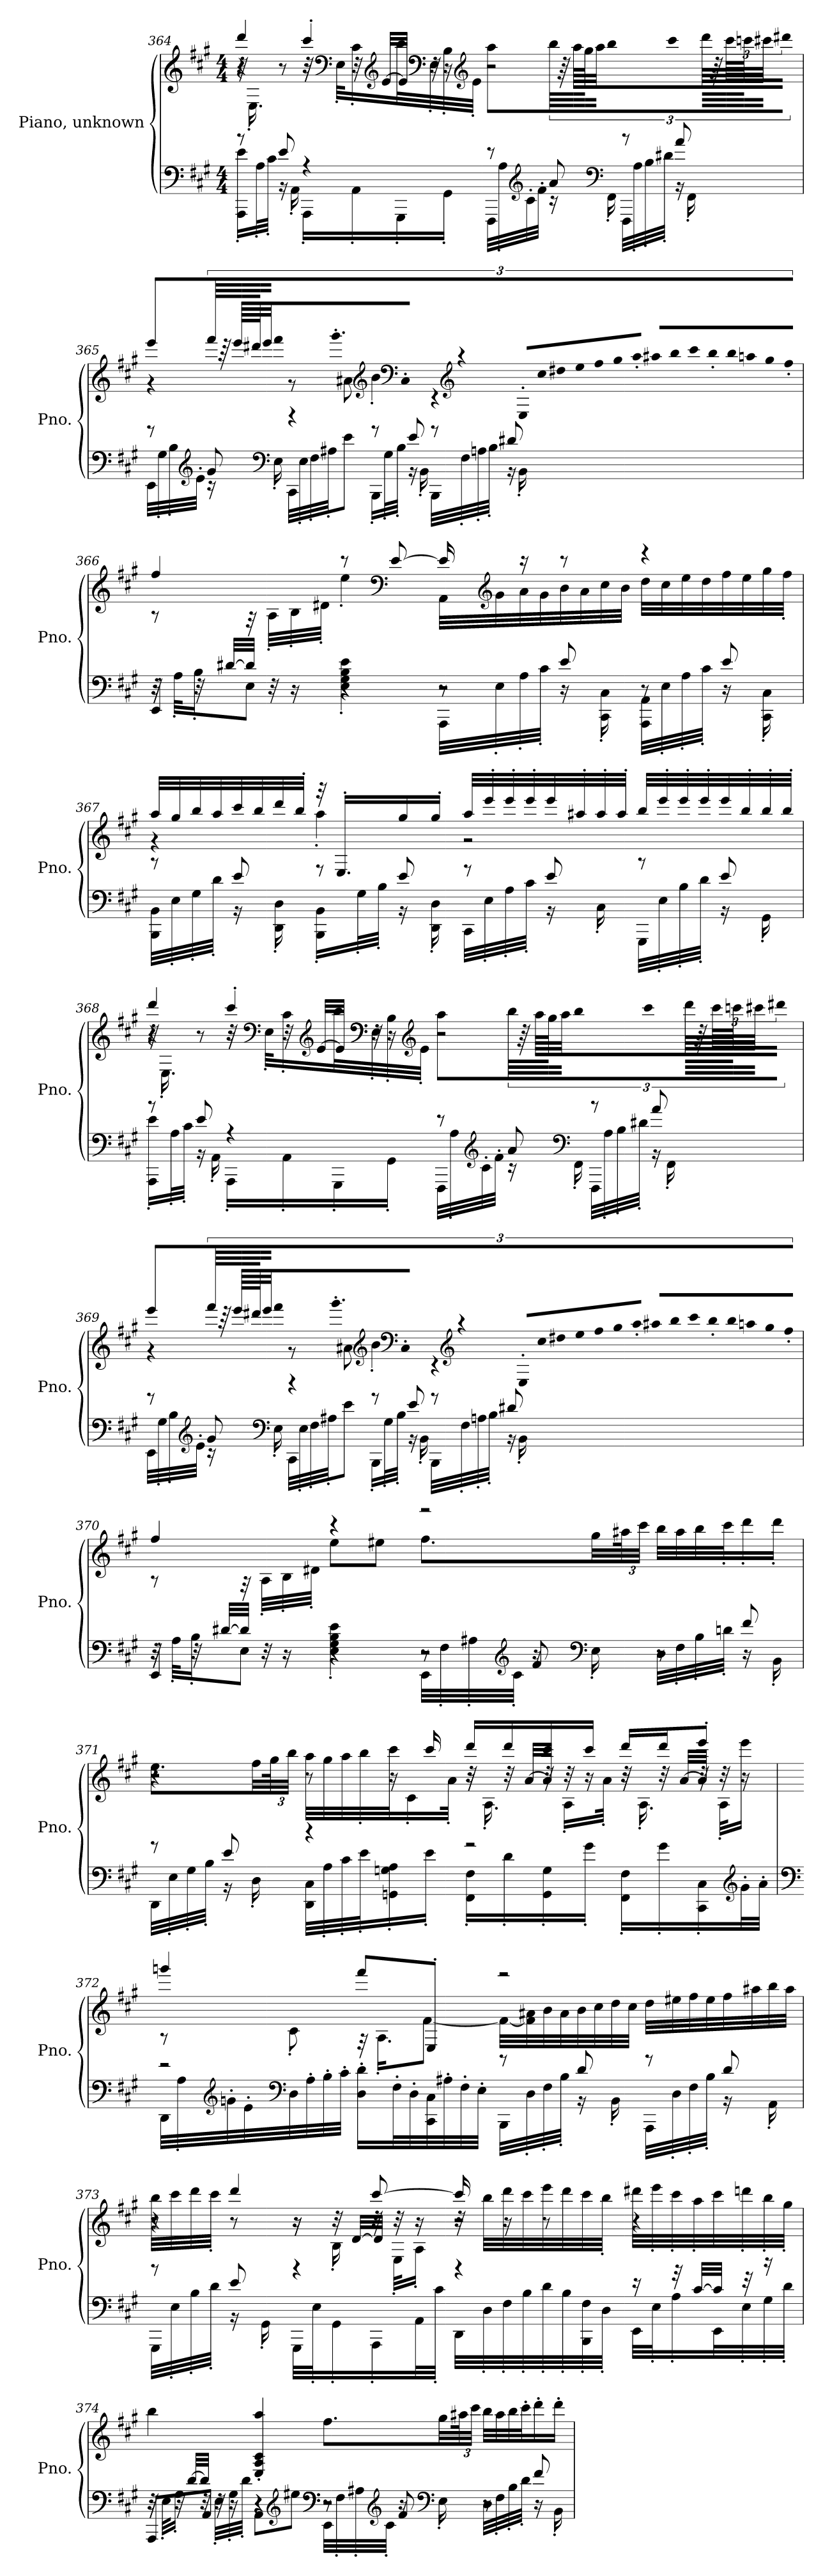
**kern	**kern
*part1	*part1
*staff2	*staff1
*I"Piano, unknown	*
*I'Pno.	*
!!LO:LB:g=z
*clefF4	*clefG2
*k[f#c#g#]	*k[f#c#g#]
*M4/4	*M4/4
=364	=364
*^	*^
*	*	*	*^
8r	16AAA\' 16e\'LL	4ddd/	32r	4r
.	.	.	16.E'\	.
.	32A'\L	.	.	.
.	32c#'\JJJ	.	.	.
8e/	16r	.	8r	.
.	16AA'\	.	.	.
4r	16AAA'\LL	4ccc#'/	32r	16r
*	*	*clefF4	*	*
.	.	.	32E'\KLL	.
.	16AA'\	.	16c#'\	32r
*	*	*clefG2	*	*
.	.	.	.	[32e/LLL
.	16GGG#'\	.	32bb\L	32e/JJJ]
*	*	*clefF4	*	*
.	.	.	32E'\	32r
.	16GG#'\JJ	.	32B'\	16r
*	*	*clefG2	*	*
.	.	.	32e'\JJJ	.
8r	32FFF#\LLL	2r	8aa\L	2r
.	32A'\	.	.	.
*clefG2	*	*	*	*
.	32c#'\	.	.	.
.	32f#'\JJJ	.	.	.
8a/	16r	.	96bb\Jkkk	.
.	.	.	96r	.
.	.	.	96aa\LLLL	.
*	*	*	*Xbrackettup	*
.	.	.	96gg#\J	.
.	.	.	48aa\J	.
*clefF4	*	*	*	*
.	16FF#'\	.	16bb\J	.
8r	32FFF#\LLL	.	8ccc#\	.
.	32A'\	.	.	.
.	32B'\	.	.	.
.	32d#X'\JJJ	.	.	.
*	*	*	*brackettup	*
8a/	16r	.	96ddd\Jkkk	.
.	.	.	96r	.
.	.	.	96ccc#\LLLL	.
*	*	*	*Xbrackettup	*
.	.	.	96cccn\J	.
.	.	.	48ccc#X\J	.
.	16FF#'\	.	16ddd#X\JJ	.
*	*	*	*v	*v
!!LO:LB:g=z
=365	=365	=365	=365
8r	32EE\LLL	8eee/L	4r
.	32G#'\	.	.
.	32B'\	.	.
*clefG2	*	*	*
.	32e'\JJJ	.	.
*	*	*brackettup	*
8g#/	16r	96fff#/Jkkk	.
.	.	96r	.
.	.	96eee/LLLL	.
*	*	*Xbrackettup	*
.	.	96ddd#X/J	.
.	.	48eee/J	.
*clefF4	*	*	*
.	16E'\	16fff#/J	.
4r	32CC#\LLL	8.ggg#'/	8r
.	32E'\	.	.
.	32F#'\	.	.
.	32A#X'\JJ	.	.
.	8e\J	.	8a#X\
*	*	*clefF4	*
.	.	16C#'/Jk	.
*	*	*clefG2	*
8r	16BBB'\LL	32r	4b'\
.	.	32E'/LLL	.
.	32G#'\L	32cc#/	.
.	32B'\JJJ	32dd#X/	.
8e/	16r	32ee/	.
.	.	32ff#/	.
.	16BB'\	32gg#/	.
.	.	32aa'/JJJ	.
8r	32BBB\LLL	32aa#X/LLL	4r
.	32F#'\	32bb/	.
.	32An'\	32ccc#/	.
.	32B'\JJJ	32bb'/	.
8d#X/	16r	32bb/	.
.	.	32aan/	.
.	16BB'\	32gg#/	.
.	.	32ff#'/JJJ	.
!!LO:LB:g=z	!!
=366	=366	=366	=366
*	*^	*	*
16r	32r	4EE'/	4ff#/	8r
.	32A'\KLL	.	.	.
32r	16B'\J	.	.	.
[32d#X/LLL	.	.	.	.
32d#/JJJ]	8E\J	.	.	32r
32r	.	.	.	32A'\LLL
16r	.	.	.	32B'\
.	.	.	.	32d#X'\JJJ
4r	4E\' 4G#\' 4B\' 4e\'	4r	8r	4ee'\
*	*	*	*clefF4	*
.	.	.	[8e/	.
8r	32AAA\LLL	2r	16e/]	32AA\LLL
*	*	*	*clefG2	*
.	32E'\	.	.	32g#\
.	32A'\	.	16r	32a\
.	32c#'\JJJ	.	.	32g#\
8e/	16r	.	8r	32b\
.	.	.	.	32a\
.	16CC#\' 16C#\'	.	.	32cc#\
.	.	.	.	32b\JJJ
8r	32AAA\ 32AA\LLL	.	4r	32dd\LLL
.	32E'\	.	.	32cc#\
.	32A'\	.	.	32ee\
.	32c#'\JJJ	.	.	32dd\
8e/	16r	.	.	32ff#\
.	.	.	.	32ee\
.	16CC#\' 16C#\'	.	.	32gg#\
.	.	.	.	32ff#'\JJJ
*	*v	*v	*	*
!!LO:PB:g=z	!!
=367	=367	=367	=367
8r	32BBB\ 32BB\LLL	32aa/LLL	4r
.	32E'\	32gg#/	.
.	32G#'\	32bb/	.
.	32d'\JJJ	32aa/	.
8e/	16r	32ccc#/	.
.	.	32bb/	.
.	16DD\' 16D\'	32ddd/	.
.	.	32bb'/JJJ	.
8r	16BBB\' 16BB\'LL	32r	4aa'\
.	.	16.E'/LL	.
.	32G#'\L	.	.
.	32B'\JJJ	.	.
8e/	16r	16gg#/	.
.	16DD\' 16D\'	16gg#'/JJ	.
8r	32CC#\LLL	32aa/LLL	2r
.	32E'\	32eee'/	.
.	32A'\	32eee'/	.
.	32c#'\JJJ	32eee'/	.
8e/	16r	32eee/	.
.	.	32aa#X'/	.
.	16C#'\	32aa#'/	.
.	.	32aa#'/JJJ	.
8r	32GGG#\LLL	32bb/LLL	.
.	32E'\	32eee'/	.
.	32B'\	32eee'/	.
.	32d'\JJJ	32eee'/	.
8e/	16r	32eee/	.
.	.	32bb'/	.
.	16GG#'\	32bb'/	.
.	.	32bb'/JJJ	.
!!LO:LB:g=z
=368	=368	=368	=368
*	*	*	*^
8r	16AAA\' 16e\'LL	4ddd/	32r	4r
.	.	.	16.E'\	.
.	32A'\L	.	.	.
.	32c#'\JJJ	.	.	.
8e/	16r	.	8r	.
.	16AA'\	.	.	.
4r	16AAA'\LL	4ccc#'/	32r	16r
*	*	*clefF4	*	*
.	.	.	32E'\KLL	.
.	16AA'\	.	16c#'\	32r
*	*	*clefG2	*	*
.	.	.	.	[32e/LLL
.	16GGG#'\	.	32bb\L	32e/JJJ]
*	*	*clefF4	*	*
.	.	.	32E'\	32r
.	16GG#'\JJ	.	32B'\	16r
*	*	*clefG2	*	*
.	.	.	32e'\JJJ	.
8r	32FFF#\LLL	2r	8aa\L	2r
.	32A'\	.	.	.
*clefG2	*	*	*	*
.	32c#'\	.	.	.
.	32f#'\JJJ	.	.	.
*	*	*	*brackettup	*
8a/	16r	.	96bb\Jkkk	.
.	.	.	96r	.
.	.	.	96aa\LLLL	.
*	*	*	*Xbrackettup	*
.	.	.	96gg#\J	.
.	.	.	48aa\J	.
*clefF4	*	*	*	*
.	16FF#'\	.	16bb\J	.
8r	32FFF#\LLL	.	8ccc#\	.
.	32A'\	.	.	.
.	32B'\	.	.	.
.	32d#X'\JJJ	.	.	.
*	*	*	*brackettup	*
8a/	16r	.	96ddd\Jkkk	.
.	.	.	96r	.
.	.	.	96ccc#\LLLL	.
*	*	*	*Xbrackettup	*
.	.	.	96cccn\J	.
.	.	.	48ccc#X\J	.
.	16FF#'\	.	16ddd#X\JJ	.
*	*	*	*v	*v
!!LO:LB:g=z
=369	=369	=369	=369
8r	32EE\LLL	8eee/L	4r
.	32G#'\	.	.
.	32B'\	.	.
*clefG2	*	*	*
.	32e'\JJJ	.	.
*	*	*brackettup	*
8g#/	16r	96fff#/Jkkk	.
.	.	96r	.
.	.	96eee/LLLL	.
*	*	*Xbrackettup	*
.	.	96ddd#X/J	.
.	.	48eee/J	.
*clefF4	*	*	*
.	16E'\	16fff#/J	.
4r	32CC#\LLL	8.ggg#'/	8r
.	32E'\	.	.
.	32F#'\	.	.
.	32A#X'\JJ	.	.
.	8e\J	.	8a#X\
*	*	*clefF4	*
.	.	16C#'/Jk	.
*	*	*clefG2	*
8r	16BBB'\LL	32r	4b'\
.	.	32E'/LLL	.
.	32G#'\L	32cc#/	.
.	32B'\JJJ	32dd#X/	.
8e/	16r	32ee/	.
.	.	32ff#/	.
.	16BB'\	32gg#/	.
.	.	32aa'/JJJ	.
8r	32BBB\LLL	32aa#X/LLL	4r
.	32F#'\	32bb/	.
.	32An'\	32ccc#/	.
.	32B'\JJJ	32bb'/	.
8d#X/	16r	32bb/	.
.	.	32aan/	.
.	16BB'\	32gg#/	.
.	.	32ff#'/JJJ	.
!!LO:LB:g=z	!!
=370	=370	=370	=370
*	*^	*	*
16r	32r	4EE'/	4ff#/	8r
.	32A'\KLL	.	.	.
32r	16B'\J	.	.	.
[32d#X/LLL	.	.	.	.
32d#/JJJ]	8E\J	.	.	32r
32r	.	.	.	32A'\LLL
16r	.	.	.	32B'\
.	.	.	.	32d#X'\JJJ
4r	4E\' 4G#\' 4B\' 4e\'	4r	4r	8ee\L
.	.	.	.	8ee#X\J
8r	32EE\LLL	2r	2r	8.ff#\L
.	32F#'\	.	.	.
.	32A#X'\	.	.	.
*clefG2	*	*	*	*
.	32c#'\JJJ	.	.	.
8f#/	16r	.	.	.
*clefF4	*	*	*	*
.	16E'\	.	.	32gg#\LL
.	.	.	.	96aa#X\K
.	.	.	.	48ccc#\JJJ
8r	32D\LLL	.	.	32bb\LLL
.	32F#'\	.	.	32aa#\
.	32B'\	.	.	32bb\
.	32dn'\JJJ	.	.	32ccc#'\J
8f#/	16r	.	.	16ddd'\
.	16BB'\	.	.	16ddd'\JJ
*	*v	*v	*	*
!!LO:LB:g=z
=371	=371	=371	=371
*	*	*	*^
8r	32DD\LLL	4r	8.ee\L	2r
.	32E'\	.	.	.
.	32G#'\	.	.	.
.	32B'\JJJ	.	.	.
8e/	16r	.	.	.
.	16D'\	.	32ff#\LL	.
.	.	.	96gg#\K	.
.	.	.	48bb\JJJ	.
4r	32DD\ 32C#\LLL	8r	32aa\LLL	.
.	32A'\	.	32gg#\	.
.	32c#'\	.	32aa\	.
.	32e'\J	.	32bb'\	.
.	16GGn\' 16Gn\' 16A\'	16r	32ccc#\J	.
.	.	.	16c#'\	.
.	16e'\JJ	16ccc#/	.	.
.	.	.	32a'\JJk	.
2r	16FF#\' 16F#\'LL	16ddd/LL	32r	16r
.	.	.	16.A'\	.
.	16d'\	16ddd/	.	32r
.	.	.	.	[32a/LLL
.	16GG\' 16G\'	16ccc#/	32r	32a/JJJ]
.	.	.	16A'\LL	32r
.	16g#'\JJ	16ccc#/JJ	.	16r
.	.	.	32a'\JJk	.
.	16FF#\' 16F#\'LL	16ddd/LL	32r	16r
.	.	.	16.A'\	.
.	16g#'\	16ddd/J	.	32r
.	.	.	.	[32a/LLL
.	16CC#\' 16C#\'	8eee'/J	32r	32a/JJJ]
.	.	.	32A'\KLL	32r
*clefG2	*	*	*	*
.	32g#'\L	.	16eee\JJ	16r
.	32a'\JJJ	.	.	.
*	*	*v	*v	*v
!!LO:LB:g=z
=372	=372	=372
*clefF4	*	*
*	*	*^
2r	32DD\LLL	4gggn/	8r
.	32A'\	.	.
*clefG2	*	*	*
.	32gn'\	.	.
.	32e'\	.	.
*clefF4	*	*	*
.	32D\	.	8c#'\
.	32A'\	.	.
.	32B'\	.	.
.	32c#'\JJJ	.	.
.	16D\' 16d\'LL	8fff#/L	32r
.	.	.	16.A'\KL
.	32F#'\L	.	.
.	32D'\	.	.
.	32CC#\ 32C#\	8E'/J	[8f#\J
.	32A#X'\	.	.
.	32F#'\	.	.
.	32E'\JJJ	.	.
8r	32BBB\LLL	2r	32f#\LLL_
.	32D'\	.	32f#\] 32a#X\
.	32F#'\	.	32b\
.	32B'\JJJ	.	32a#\
8d/	16r	.	32b\
.	.	.	32cc#\
.	16BB'\	.	32dd\
.	.	.	32cc#\JJJ
8r	32AAA\LLL	.	32dd\LLL
.	32D'\	.	32ee#X\
.	32F#'\	.	32ff#\
.	32B'\JJJ	.	32ee#\
8d/	16r	.	32ff#\
.	.	.	32aa#X\
.	16AA'\	.	32bb\
.	.	.	32aa#\JJJ
!!LO:PB:g=z
=373	=373	=373	=373
*	*	*	*^
8r	32GGG#\LLL	8r	32bb\LLL	4r
.	32E'\	.	32ccc#\	.
.	32B'\	.	32ddd\	.
.	32d'\JJJ	.	32ccc#'\JJJ	.
8e/	16r	4ddd/	8r	.
.	16GG#'\	.	.	.
4r	32GGG#\LLL	.	16r	16r
.	32E'\J	.	.	.
.	16GG#'\	.	16B'\	32r
.	.	.	.	[32d/LLL
.	16AAA'\	[8ccc#/	32r	32d/JJJ]
.	.	.	32E'\KLL	32r
.	32AA\L	.	16A'\JJ	16r
.	32c#'\JJJ	.	.	.
4r	32DD\LLL	16ccc#/]	32r	2r
.	32D'\	.	32bb\LLL	.
.	32F#'\	16r	32ddd\	.
.	32B'\	.	32ccc#\	.
.	32d'\	8r	32eee\	.
.	32B'\	.	32ddd\	.
.	32BBB\' 32F#\'	.	32ccc#\	.
.	32D'\JJJ	.	32bb'\JJJ	.
16r	32EE\LLL	4r	32ddd#X\LLL	.
.	32E'\J	.	32eee'\	.
32r	16A'\	.	32ccc#'\	.
[32c#/LLL	.	.	32aa'\	.
32c#/JJJ]	32EE\L	.	32ccc#\	.
32r	32E'\	.	32dddn'\	.
16r	32G#'\	.	32bb'\	.
.	32d'\JJJ	.	32gg#'\JJJ	.
*	*	*v	*v	*v
!!LO:LB:g=z
=374	=374	=374
*	*^	*
16r	32r	8AAA/L	4bb\
.	32E'\KLL	.	.
32r	16G#'\JJ	.	.
[32d/LLL	.	.	.
32d/JJJ]	32r	8AA/J	.
32r	32E'\LLL	.	.
16r	32G#'\	.	.
.	32d'\JJJ	.	.
4r	8AA\L	4r	4E/' 4A/' 4c#/' 4aa/'
*clefG2	*	*	*
.	8ee#X\J	.	.
*clefF4	*	*	*
8r	32EE\LLL	2r	8.ff#\L
.	32F#'\	.	.
.	32A#X'\	.	.
*clefG2	*	*	*
.	32c#'\JJJ	.	.
8f#/	16r	.	.
*clefF4	*	*	*
.	16E'\	.	32gg#\LL
.	.	.	96aa#X\K
.	.	.	48ccc#\JJJ
8r	32D\LLL	.	32bb\LLL
.	32F#'\	.	32aa#\
.	32B'\	.	32bb\
.	32d'\JJJ	.	32ccc#'\J
8f#/	16r	.	16ddd'\
.	16BB'\	.	16ddd'\JJ
*v	*v	*v	*
=	=
*-	*-
